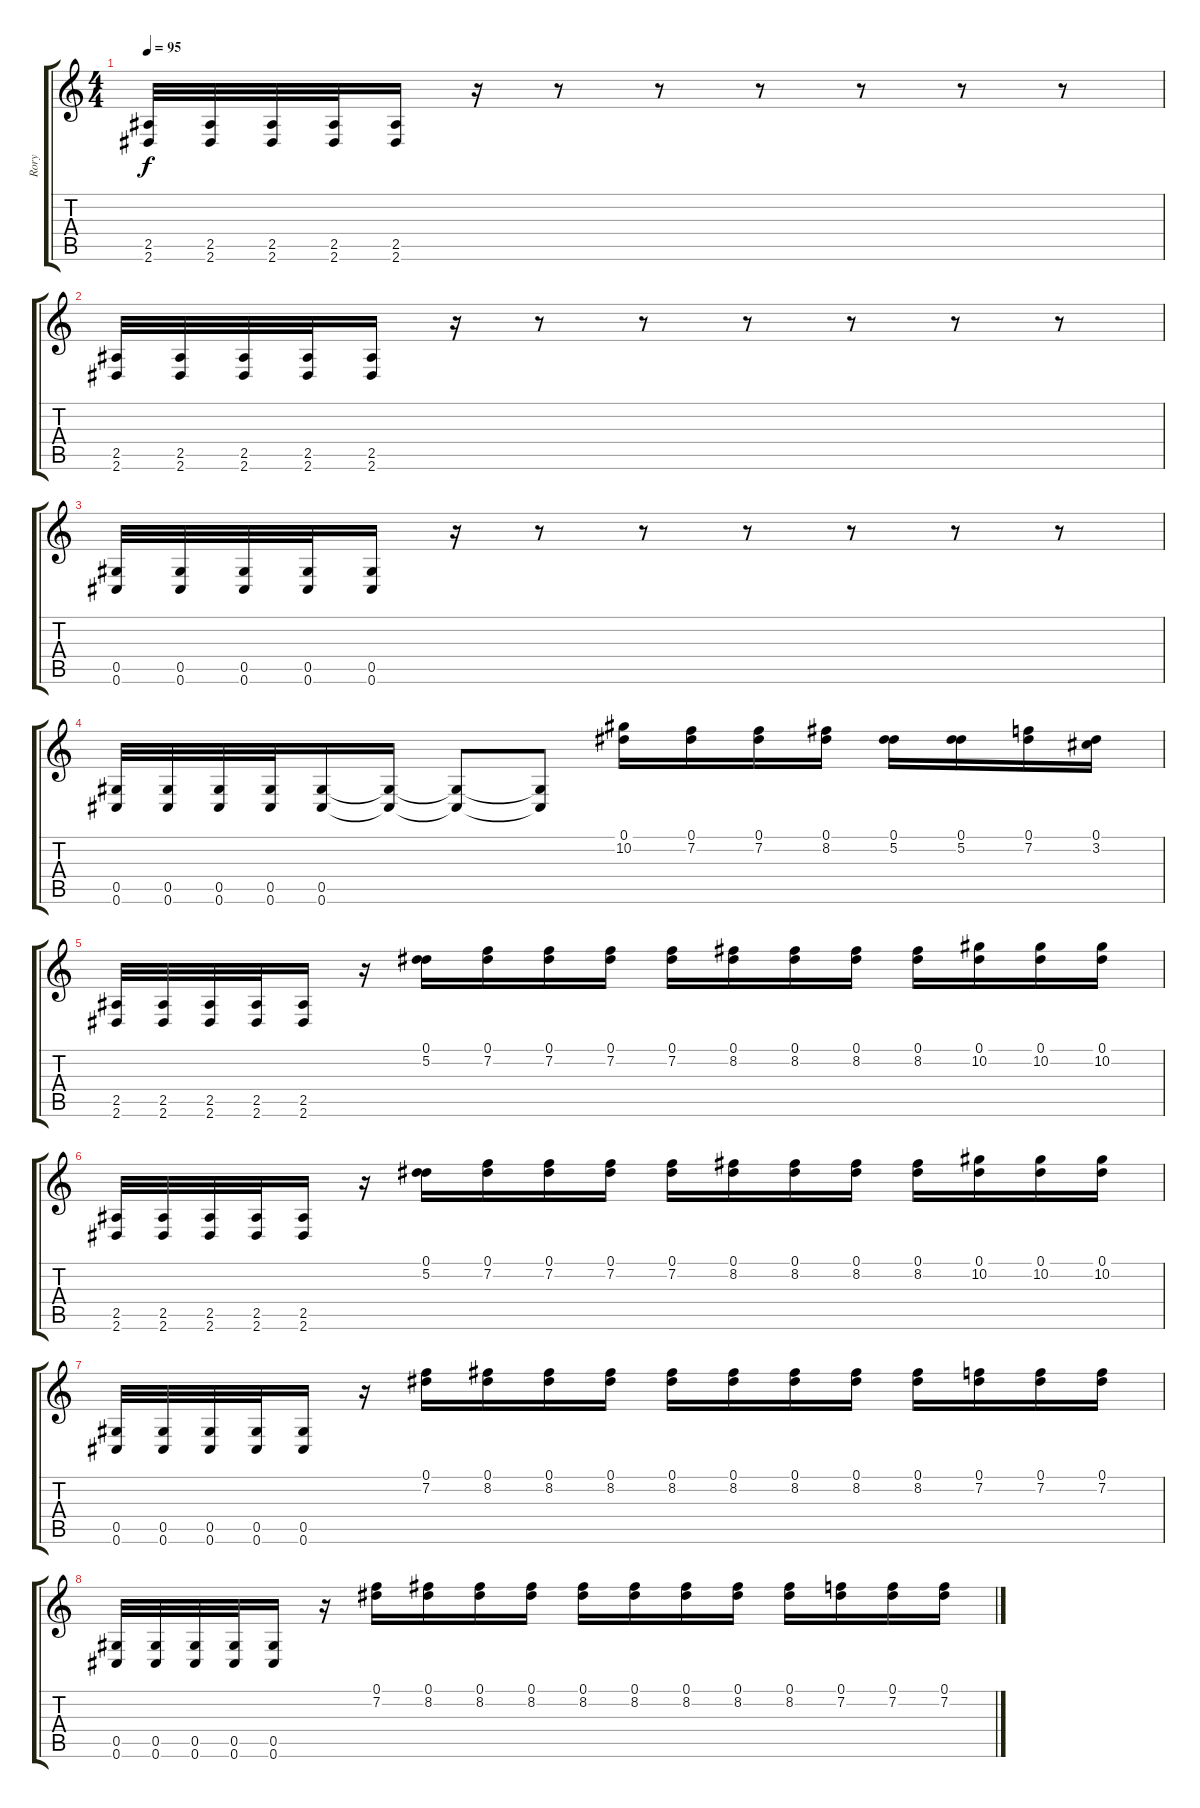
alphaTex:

\track ("Rory" "Rory") {instrument distortionguitar}
\staff {score tabs}
\tuning (Eb4 Bb3 Gb3 Db3 Ab2 Db2) {hide}
\ts (4 4)
\tempo 95
\clef g2
\ks c
(2.5 2.6).32{dy f} (2.5 2.6).32 (2.5 2.6).32 (2.5 2.6).32 (2.5 2.6).16 r.16 r.8 r.8 r.8 r.8 r.8 r.8 |
(2.5 2.6).32 (2.5 2.6).32 (2.5 2.6).32 (2.5 2.6).32 (2.5 2.6).16 r.16 r.8 r.8 r.8 r.8 r.8 r.8 |
(0.5 0.6).32 (0.5 0.6).32 (0.5 0.6).32 (0.5 0.6).32 (0.5 0.6).16 r.16 r.8 r.8 r.8 r.8 r.8 r.8 |
(0.5 0.6).32 (0.5 0.6).32 (0.5 0.6).32 (0.5 0.6).32 (0.5 0.6).16 (0.5{t} 0.6{t}).16 (0.5{t} 0.6{t}).8 (0.5{t} 0.6{t}).8 (0.1 10.2).16 (0.1 7.2).16 (0.1 7.2).16 (0.1 8.2).16 (0.1 5.2).16 (0.1 5.2).16 (0.1 7.2).16 (0.1 3.2).16 |
(2.5 2.6).32 (2.5 2.6).32 (2.5 2.6).32 (2.5 2.6).32 (2.5 2.6).16 r.16 (0.1 5.2).16 (0.1 7.2).16 (0.1 7.2).16 (0.1 7.2).16 (0.1 7.2).16 (0.1 8.2).16 (0.1 8.2).16 (0.1 8.2).16 (0.1 8.2).16 (0.1 10.2).16 (0.1 10.2).16 (0.1 10.2).16 |
(2.5 2.6).32 (2.5 2.6).32 (2.5 2.6).32 (2.5 2.6).32 (2.5 2.6).16 r.16 (0.1 5.2).16 (0.1 7.2).16 (0.1 7.2).16 (0.1 7.2).16 (0.1 7.2).16 (0.1 8.2).16 (0.1 8.2).16 (0.1 8.2).16 (0.1 8.2).16 (0.1 10.2).16 (0.1 10.2).16 (0.1 10.2).16 |
(0.5 0.6).32 (0.5 0.6).32 (0.5 0.6).32 (0.5 0.6).32 (0.5 0.6).16 r.16 (0.1 7.2).16 (0.1 8.2).16 (0.1 8.2).16 (0.1 8.2).16 (0.1 8.2).16 (0.1 8.2).16 (0.1 8.2).16 (0.1 8.2).16 (0.1 8.2).16 (0.1 7.2).16 (0.1 7.2).16 (0.1 7.2).16 |
(0.5 0.6).32 (0.5 0.6).32 (0.5 0.6).32 (0.5 0.6).32 (0.5 0.6).16 r.16 (0.1 7.2).16 (0.1 8.2).16 (0.1 8.2).16 (0.1 8.2).16 (0.1 8.2).16 (0.1 8.2).16 (0.1 8.2).16 (0.1 8.2).16 (0.1 8.2).16 (0.1 7.2).16 (0.1 7.2).16 (0.1 7.2).16
